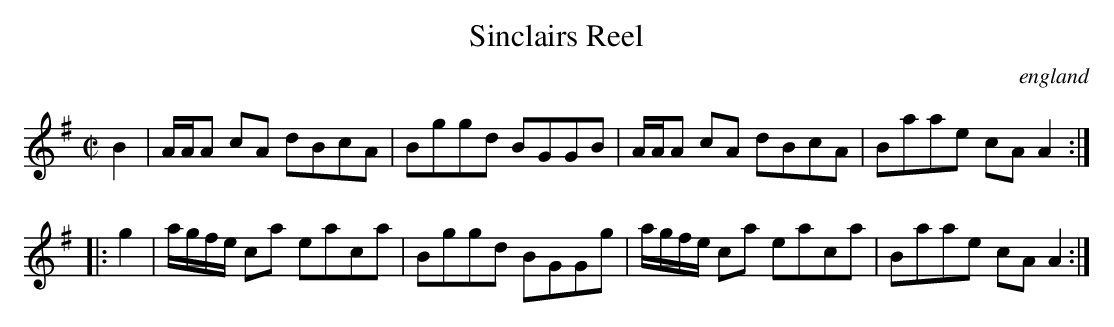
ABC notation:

X:1
T:Sinclairs Reel
O:england
M:C|
K:G
B2|A/2A/2A cA dBcA| Bggd BGGB|\
A/2A/2A cA dBcA| Baae cAA2:|
|:g2|a/2g/2f/2e/ ca eaca|Bggd BGGg|\
a/2g/2f/2e/2 ca eaca|Baae cAA2:|
